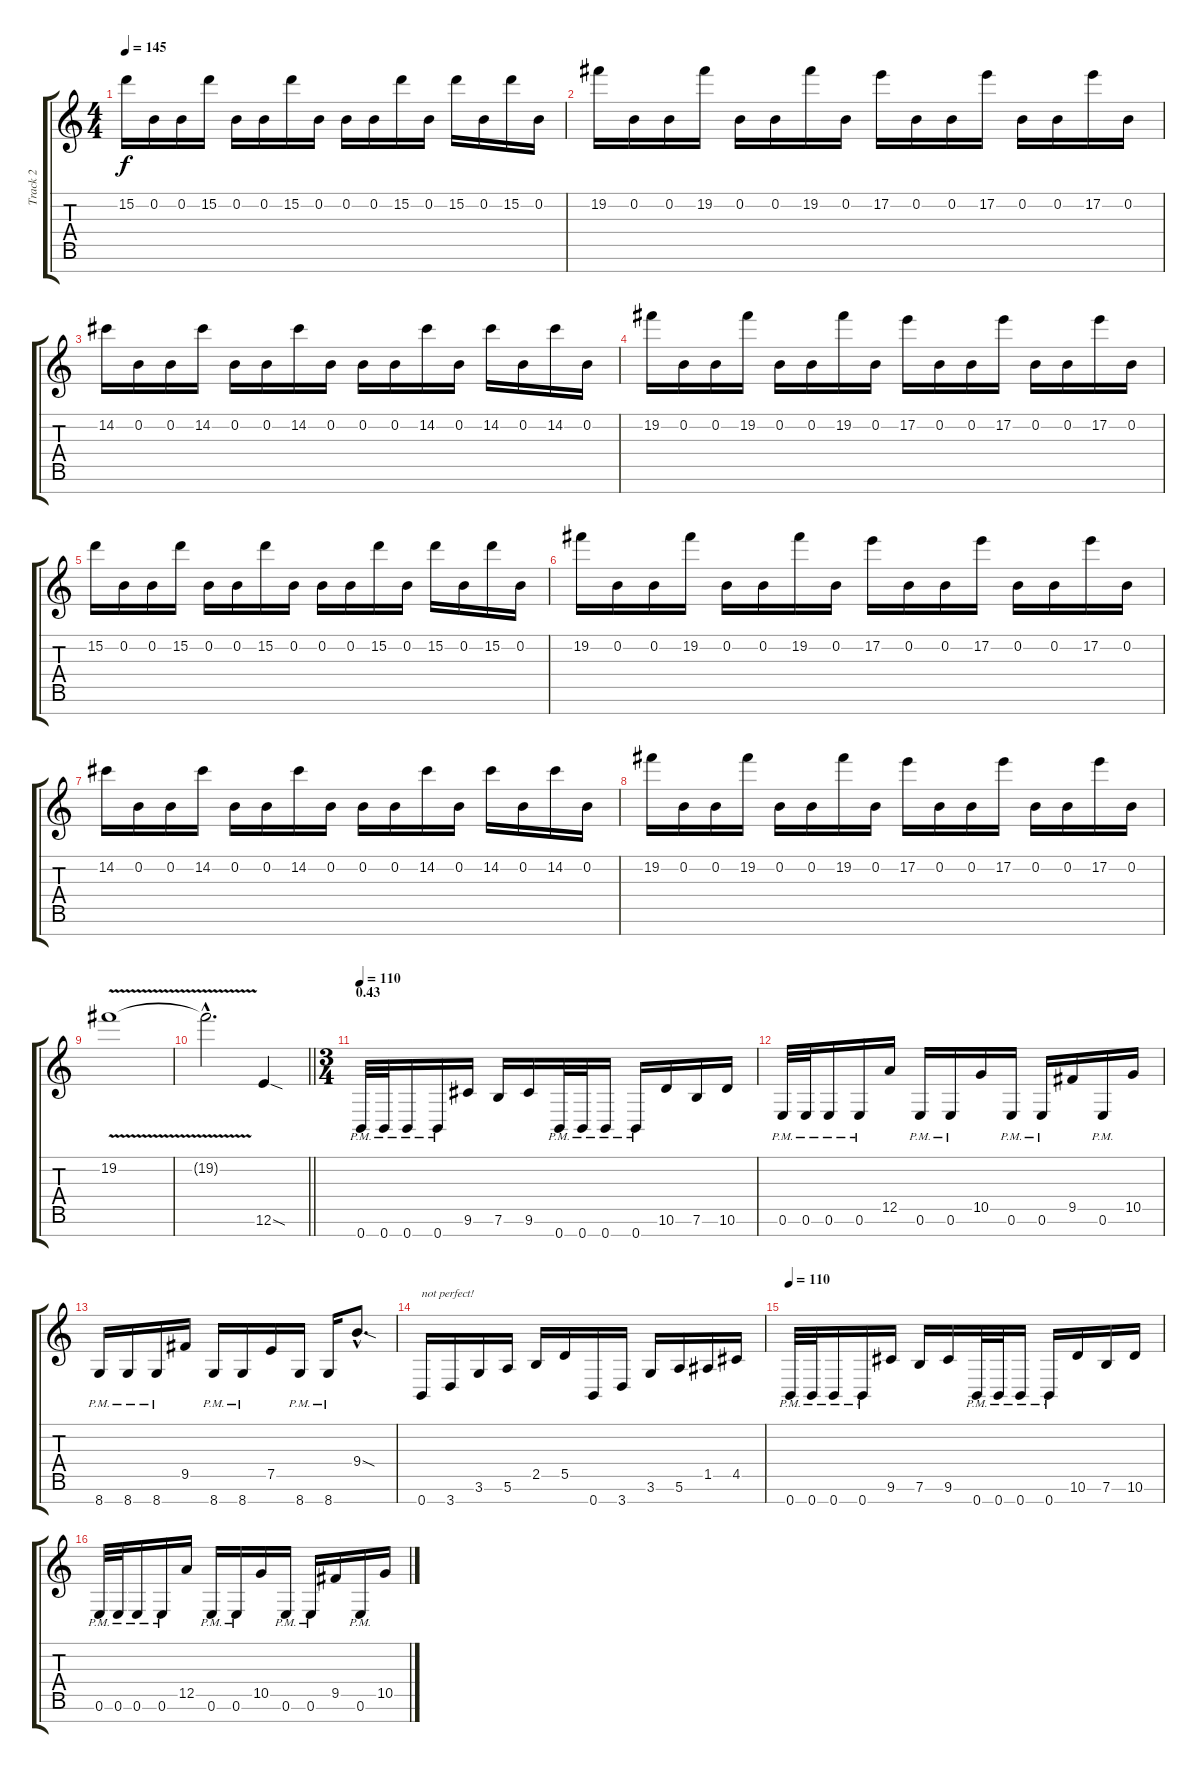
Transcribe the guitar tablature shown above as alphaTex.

\track ("Track 2" "Track 2") {instrument distortionguitar}
\staff {score tabs}
\tuning (E4 B3 G3 D3 A2 E2 B1) {hide}
\ts (4 4)
\tempo 145
\clef g2
\ks c
15.2.16{dy f} 0.2.16 0.2.16 15.2.16 0.2.16 0.2.16 15.2.16 0.2.16 0.2.16 0.2.16 15.2.16 0.2.16 15.2.16 0.2.16 15.2.16 0.2.16 |
19.2.16 0.2.16 0.2.16 19.2.16 0.2.16 0.2.16 19.2.16 0.2.16 17.2.16 0.2.16 0.2.16 17.2.16 0.2.16 0.2.16 17.2.16 0.2.16 |
14.2.16 0.2.16 0.2.16 14.2.16 0.2.16 0.2.16 14.2.16 0.2.16 0.2.16 0.2.16 14.2.16 0.2.16 14.2.16 0.2.16 14.2.16 0.2.16 |
19.2.16 0.2.16 0.2.16 19.2.16 0.2.16 0.2.16 19.2.16 0.2.16 17.2.16 0.2.16 0.2.16 17.2.16 0.2.16 0.2.16 17.2.16 0.2.16 |
15.2.16 0.2.16 0.2.16 15.2.16 0.2.16 0.2.16 15.2.16 0.2.16 0.2.16 0.2.16 15.2.16 0.2.16 15.2.16 0.2.16 15.2.16 0.2.16 |
19.2.16 0.2.16 0.2.16 19.2.16 0.2.16 0.2.16 19.2.16 0.2.16 17.2.16 0.2.16 0.2.16 17.2.16 0.2.16 0.2.16 17.2.16 0.2.16 |
14.2.16 0.2.16 0.2.16 14.2.16 0.2.16 0.2.16 14.2.16 0.2.16 0.2.16 0.2.16 14.2.16 0.2.16 14.2.16 0.2.16 14.2.16 0.2.16 |
19.2.16 0.2.16 0.2.16 19.2.16 0.2.16 0.2.16 19.2.16 0.2.16 17.2.16 0.2.16 0.2.16 17.2.16 0.2.16 0.2.16 17.2.16 0.2.16 |
19.2{v}.1 |
\barLineRight lightlight
19.2{hac t}.2{d} 12.6{sod}.4 |
\ts (3 4)
\section ("" "0.43")
\tempo 110
0.7{pm}.32 0.7{pm}.32 0.7{pm}.16 0.7{pm}.16 9.6.16 7.6.16 9.6.16 0.7{pm}.32 0.7{pm}.32 0.7{pm}.16 0.7{pm}.16 10.6.16 7.6.16 10.6.16 |
0.6{pm}.32 0.6{pm}.32 0.6{pm}.16 0.6{pm}.16 12.5.16 0.6{pm}.16 0.6{pm}.16 10.5.16 0.6{pm}.16 0.6{pm}.16 9.5.16 0.6{pm}.16 10.5.16 |
8.7{pm}.16 8.7{pm}.16 8.7{pm}.16 9.5.16 8.7{pm}.16 8.7{pm}.16 7.5.16 8.7{pm}.16 8.7{pm}.16 9.4{sod hac}.8{d} |
0.7.16{txt "not perfect!"} 3.7.16 3.6.16 5.6.16 2.5.16 5.5.16 0.7.16 3.7.16 3.6.16 5.6.16 1.5.16 4.5.16 |
\tempo 110
0.7{pm}.32 0.7{pm}.32 0.7{pm}.16 0.7{pm}.16 9.6.16 7.6.16 9.6.16 0.7{pm}.32 0.7{pm}.32 0.7{pm}.16 0.7{pm}.16 10.6.16 7.6.16 10.6.16 |
0.6{pm}.32 0.6{pm}.32 0.6{pm}.16 0.6{pm}.16 12.5.16 0.6{pm}.16 0.6{pm}.16 10.5.16 0.6{pm}.16 0.6{pm}.16 9.5.16 0.6{pm}.16 10.5.16
